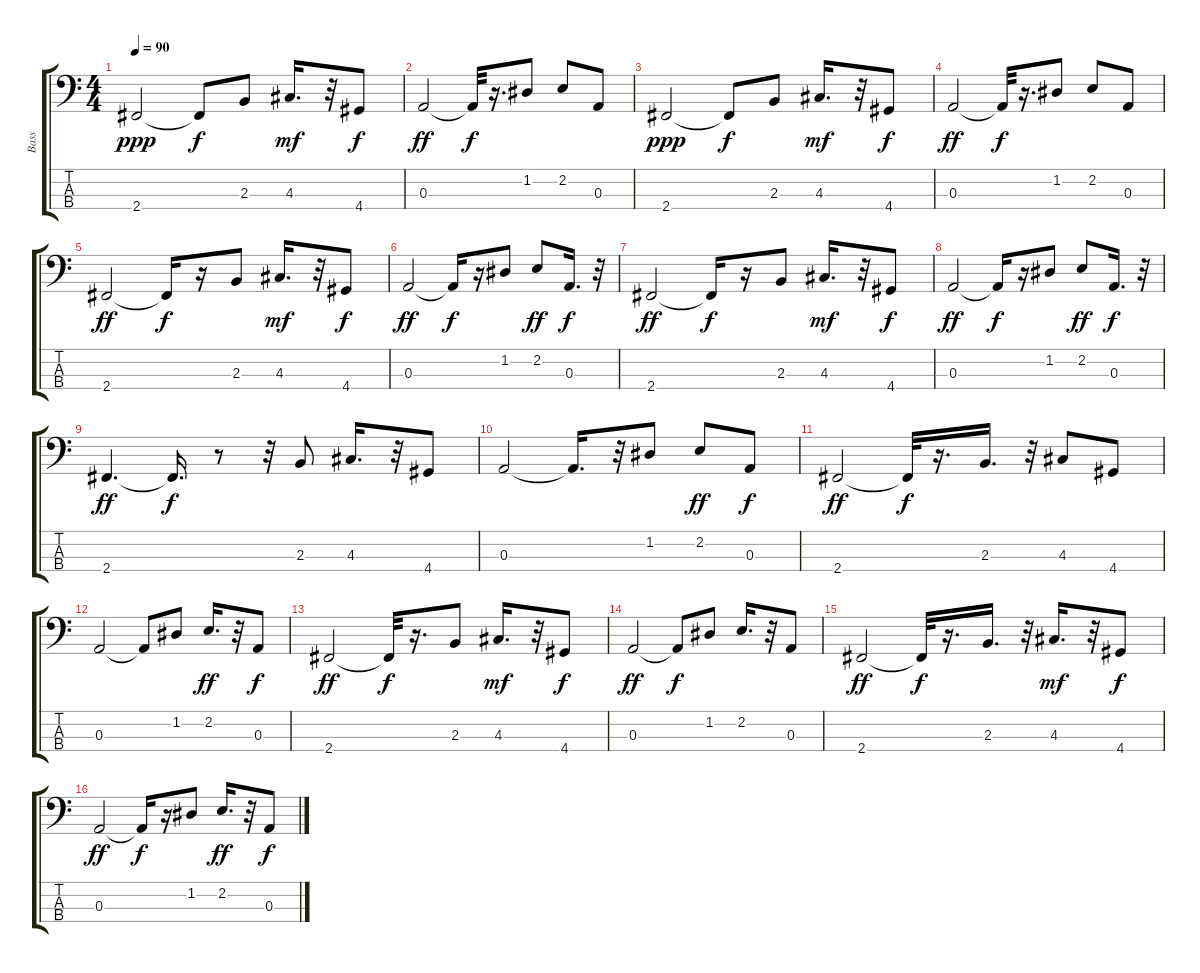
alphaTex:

\track ("Bass" "Bass") {instrument electricbassfinger}
\staff {score tabs}
\tuning (G2 D2 A1 E1) {hide}
\ts (4 4)
\tempo 90
\clef f4
\ks c
2.4.2{dy ppp instrument electricbassfinger} 2.4{t}.8{dy f} 2.3.8 4.3.16{d dy mf} r.32 4.4.8{dy f} |
0.3.2{dy ff} 0.3{t}.32{dy f} r.16{d} 1.2.8 2.2.8 0.3.8 |
2.4.2{dy ppp} 2.4{t}.8{dy f} 2.3.8 4.3.16{d dy mf} r.32 4.4.8{dy f} |
0.3.2{dy ff} 0.3{t}.32{dy f} r.16{d} 1.2.8 2.2.8 0.3.8 |
2.4.2{dy ff} 2.4{t}.16{dy f} r.16 2.3.8 4.3.16{d dy mf} r.32 4.4.8{dy f} |
0.3.2{dy ff} 0.3{t}.16{dy f} r.16 1.2.8 2.2.8{dy ff} 0.3.16{d dy f} r.32 |
2.4.2{dy ff} 2.4{t}.16{dy f} r.16 2.3.8 4.3.16{d dy mf} r.32 4.4.8{dy f} |
0.3.2{dy ff} 0.3{t}.16{dy f} r.16 1.2.8 2.2.8{dy ff} 0.3.16{d dy f} r.32 |
2.4.4{d dy ff} 2.4{t}.16{d dy f} r.8 r.32 2.3.8 4.3.16{d} r.32 4.4.8 |
0.3.2 0.3{t}.16{d} r.32 1.2.8 2.2.8{dy ff} 0.3.8{dy f} |
2.4.2{dy ff} 2.4{t}.32{dy f} r.16{d} 2.3.16{d} r.32 4.3.8 4.4.8 |
0.3.2 0.3{t}.8 1.2.8 2.2.16{d dy ff} r.32 0.3.8{dy f} |
2.4.2{dy ff} 2.4{t}.32{dy f} r.16{d} 2.3.8 4.3.16{d dy mf} r.32 4.4.8{dy f} |
0.3.2{dy ff} 0.3{t}.8{dy f} 1.2.8 2.2.16{d} r.32 0.3.8 |
2.4.2{dy ff} 2.4{t}.32{dy f} r.16{d} 2.3.16{d} r.32 4.3.16{d dy mf} r.32 4.4.8{dy f} |
0.3.2{dy ff} 0.3{t}.16{dy f} r.16 1.2.8 2.2.16{d dy ff} r.32 0.3.8{dy f}
